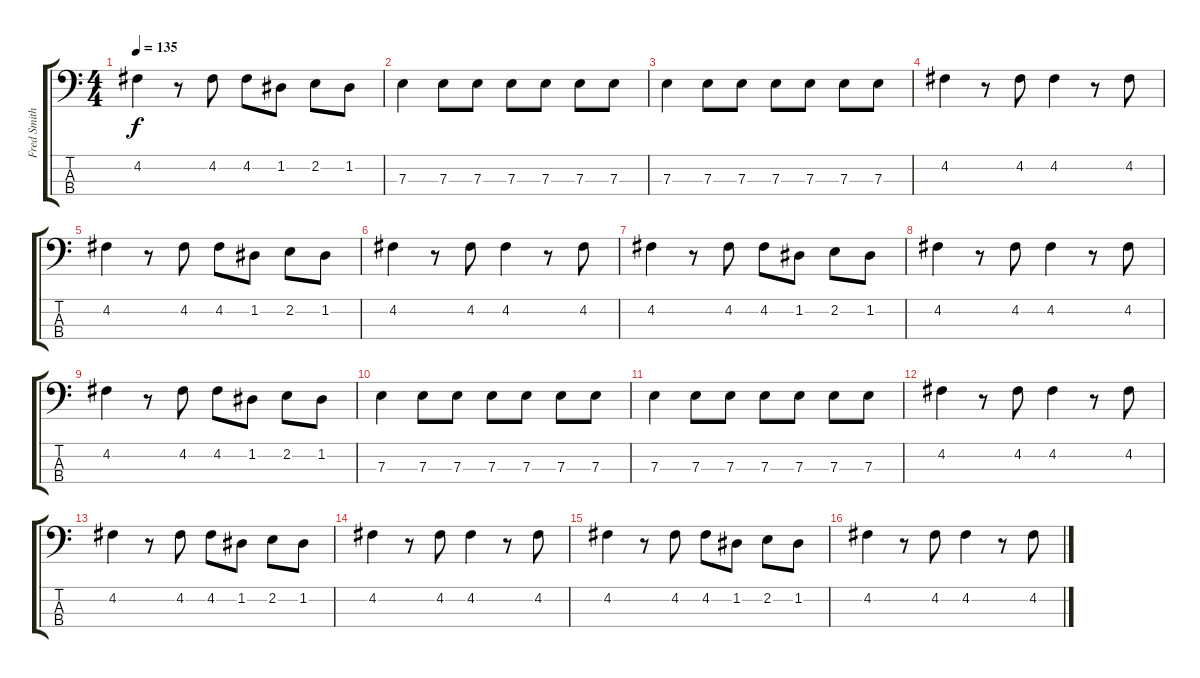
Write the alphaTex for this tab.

\track ("Fred Smith" "Fred Smith") {instrument electricbasspick}
\staff {score tabs}
\tuning (G2 D2 A1 E1) {hide}
\ts (4 4)
\tempo 135
\clef f4
\ks c
4.2.4{dy f} r.8 4.2.8 4.2.8 1.2.8 2.2.8 1.2.8 |
7.3.4 7.3.8 7.3.8 7.3.8 7.3.8 7.3.8 7.3.8 |
7.3.4 7.3.8 7.3.8 7.3.8 7.3.8 7.3.8 7.3.8 |
4.2.4 r.8 4.2.8 4.2.4 r.8 4.2.8 |
4.2.4 r.8 4.2.8 4.2.8 1.2.8 2.2.8 1.2.8 |
4.2.4 r.8 4.2.8 4.2.4 r.8 4.2.8 |
4.2.4 r.8 4.2.8 4.2.8 1.2.8 2.2.8 1.2.8 |
4.2.4 r.8 4.2.8 4.2.4 r.8 4.2.8 |
4.2.4 r.8 4.2.8 4.2.8 1.2.8 2.2.8 1.2.8 |
7.3.4 7.3.8 7.3.8 7.3.8 7.3.8 7.3.8 7.3.8 |
7.3.4 7.3.8 7.3.8 7.3.8 7.3.8 7.3.8 7.3.8 |
4.2.4 r.8 4.2.8 4.2.4 r.8 4.2.8 |
4.2.4 r.8 4.2.8 4.2.8 1.2.8 2.2.8 1.2.8 |
4.2.4 r.8 4.2.8 4.2.4 r.8 4.2.8 |
4.2.4 r.8 4.2.8 4.2.8 1.2.8 2.2.8 1.2.8 |
4.2.4 r.8 4.2.8 4.2.4 r.8 4.2.8
